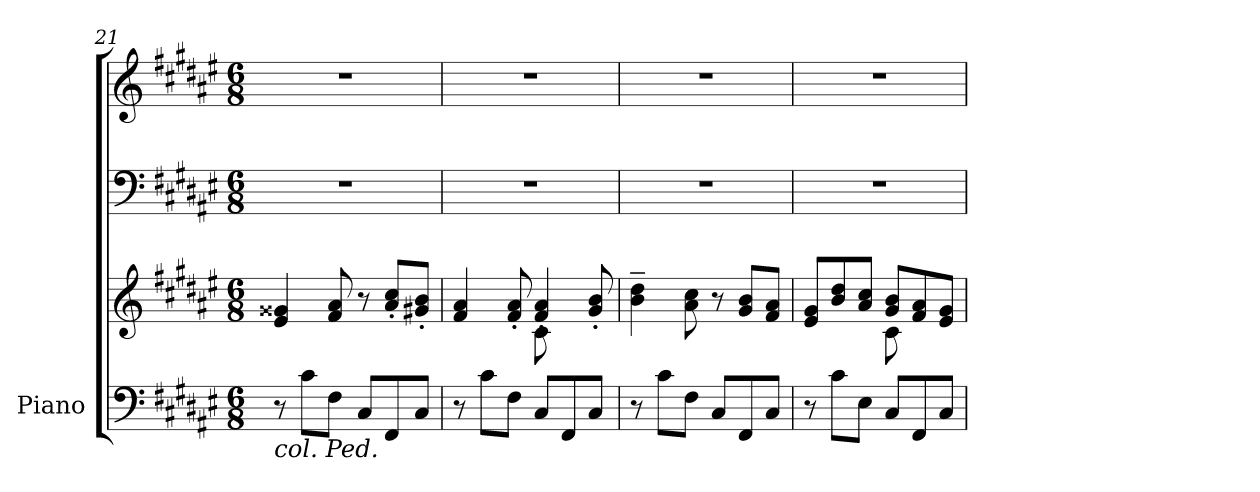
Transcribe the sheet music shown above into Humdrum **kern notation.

**kern	**kern	**kern	**kern
*part1	*part1	*part1	*part1
*staff4	*staff3	*staff2	*staff1
*I"Piano	*	*	*
*I'Pno.	*	*	*
*clefF4	*clefG2	*clefF4	*clefG2
*k[f#c#g#d#a#e#]	*k[f#c#g#d#a#e#]	*k[f#c#g#d#a#e#]	*k[f#c#g#d#a#e#]
*M6/8	*M6/8	*M6/8	*M6/8
=21	=21	=21	=21
!LO:TX:b:i:t=col. Ped.	!	!	!
8r	4e#/ 4g##X/	2.r	2.r
8c#\L	.	.	.
8F#\J	8f#/ 8a#/	.	.
8C#/L	8r	.	.
8FF#/	8a#/' 8cc#/'L	.	.
8C#/J	8g#X/' 8b/'J	.	.
!!LO:PB:g=z
=22	=22	=22	=22
*	*^	*	*
8r	4ryy	4f#/ 4a#/	2.r	2.r
8c#\L	.	.	.	.
8F#\J	8ryy	8f#/' 8a#/'	.	.
8C#/L	8c#\	4f#/' 4a#/'	.	.
8FF#/	4ryy	.	.	.
8C#/J	.	8g#/' 8b/'	.	.
*	*v	*v	*	*
=23	=23	=23	=23
8r	4b\~ 4dd#\~	2.r	2.r
8c#\L	.	.	.
8F#\J	8a#\ 8cc#\	.	.
8C#/L	8r	.	.
8FF#/	8g#/ 8b/L	.	.
8C#/J	8f#/ 8a#/J	.	.
=24	=24	=24	=24
*	*^	*	*
8r	4ryy	8e#/ 8g#/L	2.r	2.r
8c#\L	.	8b/ 8dd#/	.	.
8E#\J	8ryy	8a#/ 8cc#/J	.	.
8C#/L	8c#\	8g#/ 8b/L	.	.
8FF#/	4ryy	8f#/ 8a#/	.	.
8C#/J	.	8e#/ 8g#/J	.	.
*	*v	*v	*	*
=	=	=	=
*-	*-	*-	*-
